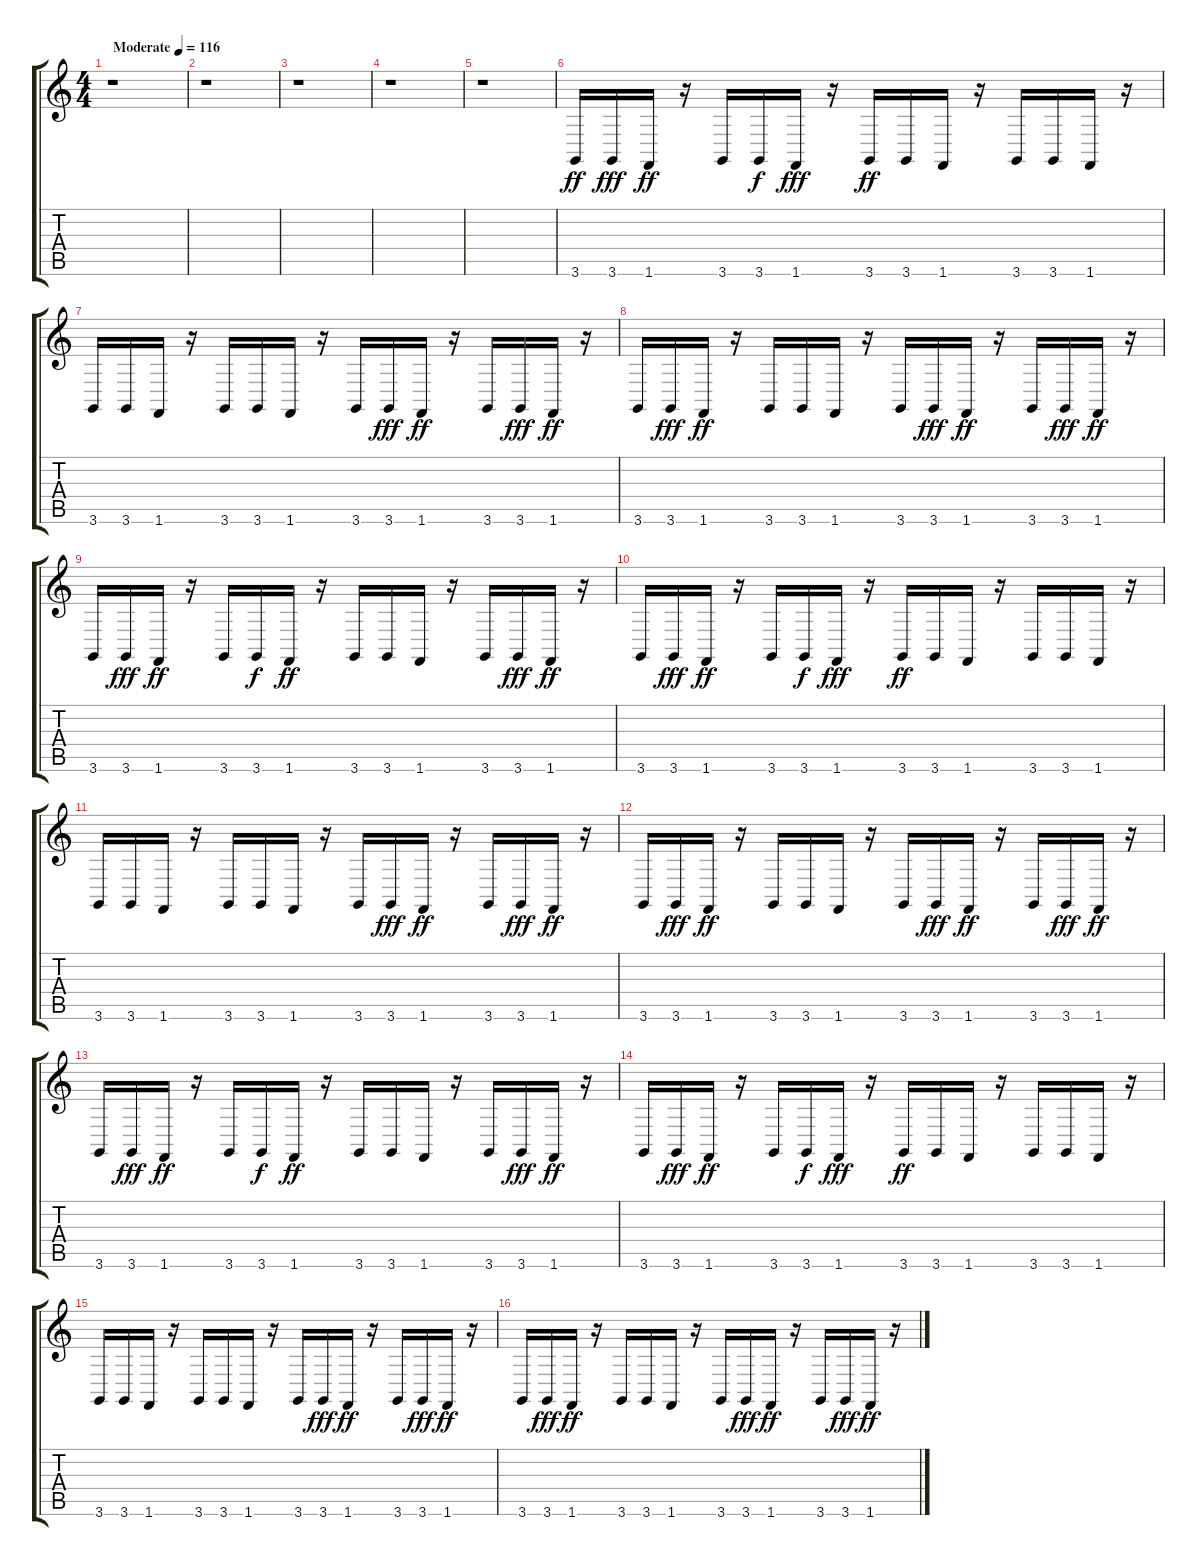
\track "" {instrument lead5charang}
\staff {score tabs}
\tuning (E4 B3 G3 D3 A2 E2) {hide}
\ts (4 4)
\tempo (116 "Moderate")
\clef g2
\ks c
r.1{dy ff instrument lead5charang} |
r.1 |
r.1 |
r.1 |
r.1 |
3.6.16{balance 8} 3.6.16{dy fff} 1.6.16{dy ff} r.16 3.6.16 3.6.16{dy f} 1.6.16{dy fff} r.16 3.6.16{dy ff} 3.6.16 1.6.16 r.16 3.6.16 3.6.16 1.6.16 r.16 |
3.6.16 3.6.16 1.6.16 r.16 3.6.16 3.6.16 1.6.16 r.16 3.6.16 3.6.16{dy fff} 1.6.16{dy ff} r.16 3.6.16 3.6.16{dy fff} 1.6.16{dy ff} r.16 |
3.6.16 3.6.16{dy fff} 1.6.16{dy ff} r.16 3.6.16 3.6.16 1.6.16 r.16 3.6.16 3.6.16{dy fff} 1.6.16{dy ff} r.16 3.6.16 3.6.16{dy fff} 1.6.16{dy ff} r.16 |
3.6.16 3.6.16{dy fff} 1.6.16{dy ff} r.16 3.6.16 3.6.16{dy f} 1.6.16{dy ff} r.16 3.6.16 3.6.16 1.6.16 r.16 3.6.16 3.6.16{dy fff} 1.6.16{dy ff} r.16 |
3.6.16 3.6.16{dy fff} 1.6.16{dy ff} r.16 3.6.16 3.6.16{dy f} 1.6.16{dy fff} r.16 3.6.16{dy ff} 3.6.16 1.6.16 r.16 3.6.16 3.6.16 1.6.16 r.16 |
3.6.16 3.6.16 1.6.16 r.16 3.6.16 3.6.16 1.6.16 r.16 3.6.16 3.6.16{dy fff} 1.6.16{dy ff} r.16 3.6.16 3.6.16{dy fff} 1.6.16{dy ff} r.16 |
3.6.16 3.6.16{dy fff} 1.6.16{dy ff} r.16 3.6.16 3.6.16 1.6.16 r.16 3.6.16 3.6.16{dy fff} 1.6.16{dy ff} r.16 3.6.16 3.6.16{dy fff} 1.6.16{dy ff} r.16 |
3.6.16 3.6.16{dy fff} 1.6.16{dy ff} r.16 3.6.16 3.6.16{dy f} 1.6.16{dy ff} r.16 3.6.16 3.6.16 1.6.16 r.16 3.6.16 3.6.16{dy fff} 1.6.16{dy ff} r.16 |
3.6.16 3.6.16{dy fff} 1.6.16{dy ff} r.16 3.6.16 3.6.16{dy f} 1.6.16{dy fff} r.16 3.6.16{dy ff} 3.6.16 1.6.16 r.16 3.6.16 3.6.16 1.6.16 r.16 |
3.6.16 3.6.16 1.6.16 r.16 3.6.16 3.6.16 1.6.16 r.16 3.6.16 3.6.16{dy fff} 1.6.16{dy ff} r.16 3.6.16 3.6.16{dy fff} 1.6.16{dy ff} r.16 |
3.6.16 3.6.16{dy fff} 1.6.16{dy ff} r.16 3.6.16 3.6.16 1.6.16 r.16 3.6.16 3.6.16{dy fff} 1.6.16{dy ff} r.16 3.6.16 3.6.16{dy fff} 1.6.16{dy ff} r.16
